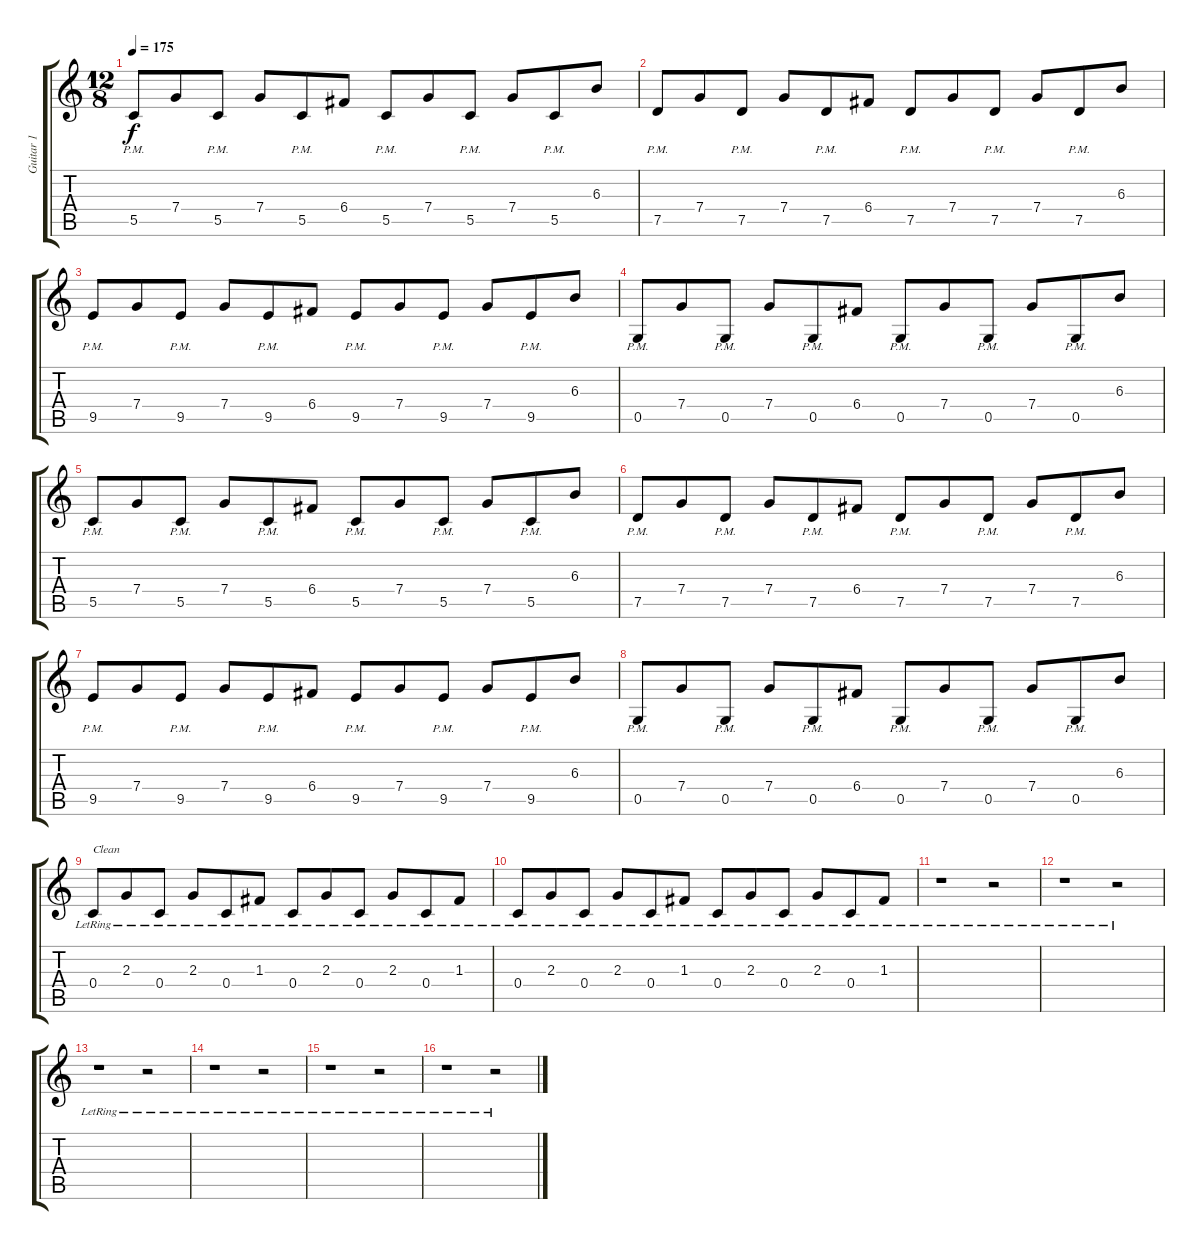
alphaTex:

\track ("Guitar 1" "Guitar 1") {instrument distortionguitar}
\staff {score tabs}
\tuning (D4 A3 F3 C3 G2 C2) {hide}
\ts (12 8)
\tempo 175
\clef g2
\ks c
5.5{pm}.8{dy f} 7.4.8 5.5{pm}.8 7.4.8 5.5{pm}.8 6.4.8 5.5{pm}.8 7.4.8 5.5{pm}.8 7.4.8 5.5{pm}.8 6.3.8 |
7.5{pm}.8 7.4.8 7.5{pm}.8 7.4.8 7.5{pm}.8 6.4.8 7.5{pm}.8 7.4.8 7.5{pm}.8 7.4.8 7.5{pm}.8 6.3.8 |
9.5{pm}.8 7.4.8 9.5{pm}.8 7.4.8 9.5{pm}.8 6.4.8 9.5{pm}.8 7.4.8 9.5{pm}.8 7.4.8 9.5{pm}.8 6.3.8 |
0.5{pm}.8 7.4.8 0.5{pm}.8 7.4.8 0.5{pm}.8 6.4.8 0.5{pm}.8 7.4.8 0.5{pm}.8 7.4.8 0.5{pm}.8 6.3.8 |
5.5{pm}.8 7.4.8 5.5{pm}.8 7.4.8 5.5{pm}.8 6.4.8 5.5{pm}.8 7.4.8 5.5{pm}.8 7.4.8 5.5{pm}.8 6.3.8 |
7.5{pm}.8 7.4.8 7.5{pm}.8 7.4.8 7.5{pm}.8 6.4.8 7.5{pm}.8 7.4.8 7.5{pm}.8 7.4.8 7.5{pm}.8 6.3.8 |
9.5{pm}.8 7.4.8 9.5{pm}.8 7.4.8 9.5{pm}.8 6.4.8 9.5{pm}.8 7.4.8 9.5{pm}.8 7.4.8 9.5{pm}.8 6.3.8 |
0.5{pm}.8 7.4.8 0.5{pm}.8 7.4.8 0.5{pm}.8 6.4.8 0.5{pm}.8 7.4.8 0.5{pm}.8 7.4.8 0.5{pm}.8 6.3.8 |
0.4{lr}.8{txt "Clean" instrument electricguitarclean} 2.3{lr}.8 0.4{lr}.8 2.3{lr}.8 0.4{lr}.8 1.3{lr}.8 0.4{lr}.8 2.3{lr}.8 0.4{lr}.8 2.3{lr}.8 0.4{lr}.8 1.3{lr}.8 |
0.4{lr}.8 2.3{lr}.8 0.4{lr}.8 2.3{lr}.8 0.4{lr}.8 1.3{lr}.8 0.4{lr}.8 2.3{lr}.8 0.4{lr}.8 2.3{lr}.8 0.4{lr}.8 1.3{lr}.8 |
r.1 r.2 |
r.1 r.2 |
r.1 r.2 |
r.1 r.2 |
r.1 r.2 |
r.1 r.2
